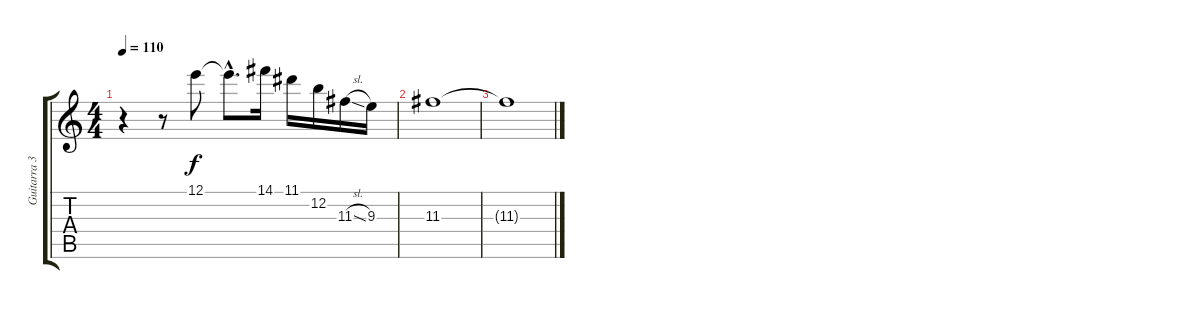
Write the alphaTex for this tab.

\track ("Guitarra 3" "Guitarra 3") {instrument distortionguitar}
\staff {score tabs}
\tuning (E4 B3 G3 D3 A2 E2) {hide}
\ts (4 4)
\tempo 110
\clef g2
\ks c
r.4{dy f} r.8 12.1.8 12.1{hac t}.8{d} 14.1.16 11.1.16 12.2.16 11.3{sl}.16 9.3.16 |
11.3.1 |
11.3{t}.1
